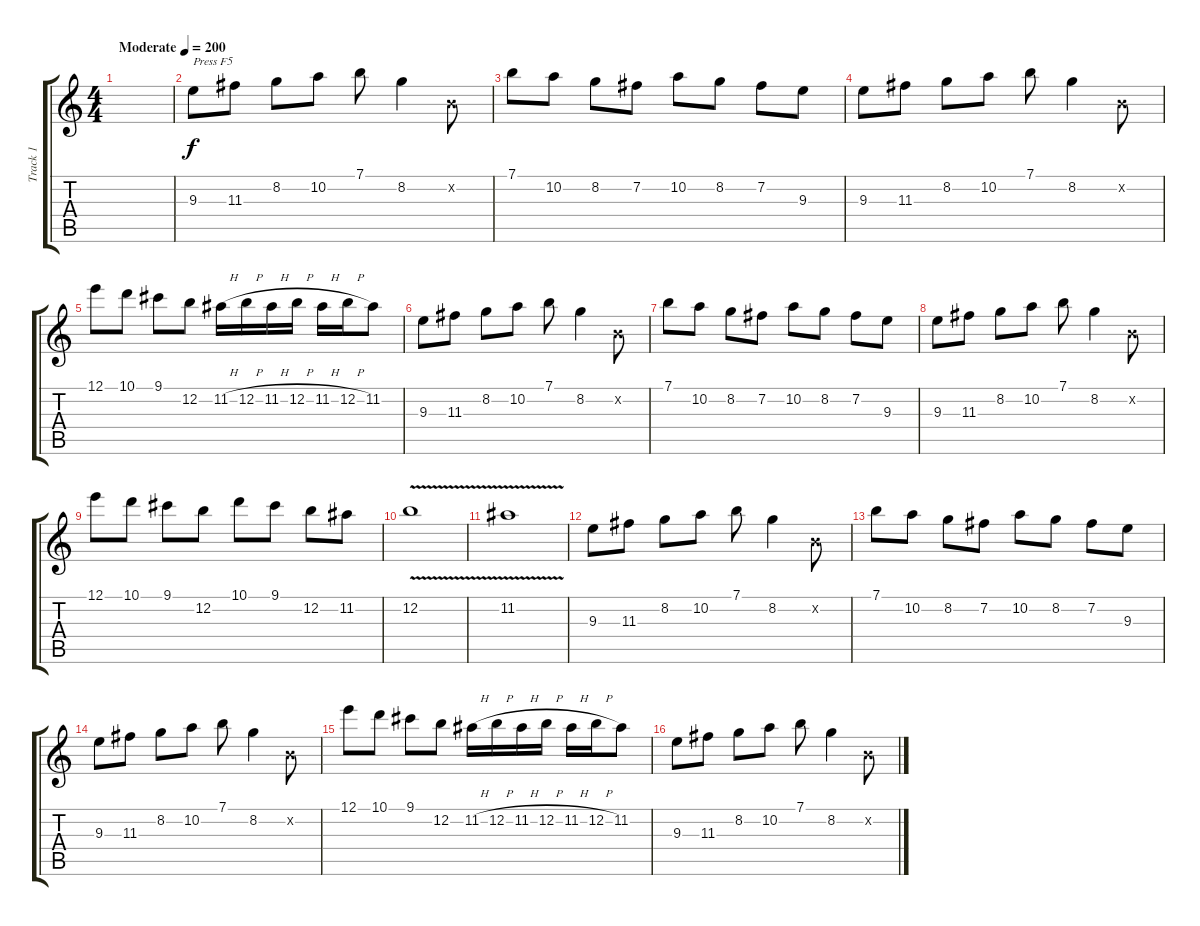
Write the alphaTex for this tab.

\track ("Track 1" "Track 1") {instrument distortionguitar}
\staff {score tabs}
\tuning (E4 B3 G3 D3 A2 E2) {hide}
\ts (4 4)
\tempo (200 "Moderate")
\clef g2
\ks c
|
9.3.8{txt "Press F5"} 11.3.8 8.2.8 10.2.8 7.1.8 8.2.4 0.2{x}.8 |
7.1.8 10.2.8 8.2.8 7.2.8 10.2.8 8.2.8 7.2.8 9.3.8 |
9.3.8 11.3.8 8.2.8 10.2.8 7.1.8 8.2.4 0.2{x}.8 |
12.1.8 10.1.8 9.1.8 12.2.8 11.2{h}.16 12.2{h}.16 11.2{h}.16 12.2{h}.16 11.2{h}.16 12.2{h}.16 11.2.8 |
9.3.8 11.3.8 8.2.8 10.2.8 7.1.8 8.2.4 0.2{x}.8 |
7.1.8 10.2.8 8.2.8 7.2.8 10.2.8 8.2.8 7.2.8 9.3.8 |
9.3.8 11.3.8 8.2.8 10.2.8 7.1.8 8.2.4 0.2{x}.8 |
12.1.8 10.1.8 9.1.8 12.2.8 10.1.8 9.1.8 12.2.8 11.2.8 |
12.2{v}.1 |
11.2{v}.1 |
9.3.8 11.3.8 8.2.8 10.2.8 7.1.8 8.2.4 0.2{x}.8 |
7.1.8 10.2.8 8.2.8 7.2.8 10.2.8 8.2.8 7.2.8 9.3.8 |
9.3.8 11.3.8 8.2.8 10.2.8 7.1.8 8.2.4 0.2{x}.8 |
12.1.8 10.1.8 9.1.8 12.2.8 11.2{h}.16 12.2{h}.16 11.2{h}.16 12.2{h}.16 11.2{h}.16 12.2{h}.16 11.2.8 |
9.3.8 11.3.8 8.2.8 10.2.8 7.1.8 8.2.4 0.2{x}.8
